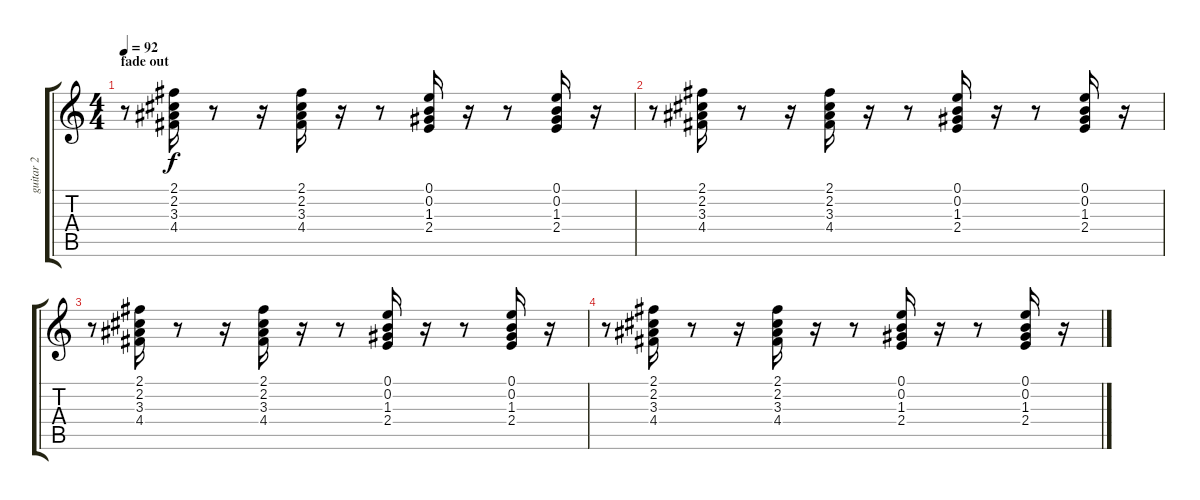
\track ("guitar 2" "guitar 2") {instrument overdrivenguitar}
\staff {score tabs}
\tuning (E4 B3 G3 D3 A2 E2) {hide}
\ts (4 4)
\section ("" "fade out")
\tempo 92
\clef g2
\ks c
r.8{dy f} (2.1 2.2 3.3 4.4).16 r.8 r.16 (2.1 2.2 3.3 4.4).16 r.16 r.8 (0.1 0.2 1.3 2.4).16 r.16 r.8 (0.1 0.2 1.3 2.4).16 r.16 |
r.8 (2.1 2.2 3.3 4.4).16 r.8 r.16 (2.1 2.2 3.3 4.4).16 r.16 r.8 (0.1 0.2 1.3 2.4).16 r.16 r.8 (0.1 0.2 1.3 2.4).16 r.16 |
r.8 (2.1 2.2 3.3 4.4).16 r.8 r.16 (2.1 2.2 3.3 4.4).16 r.16 r.8 (0.1 0.2 1.3 2.4).16 r.16 r.8 (0.1 0.2 1.3 2.4).16 r.16 |
r.8 (2.1 2.2 3.3 4.4).16 r.8 r.16 (2.1 2.2 3.3 4.4).16 r.16 r.8 (0.1 0.2 1.3 2.4).16 r.16 r.8 (0.1 0.2 1.3 2.4).16 r.16
